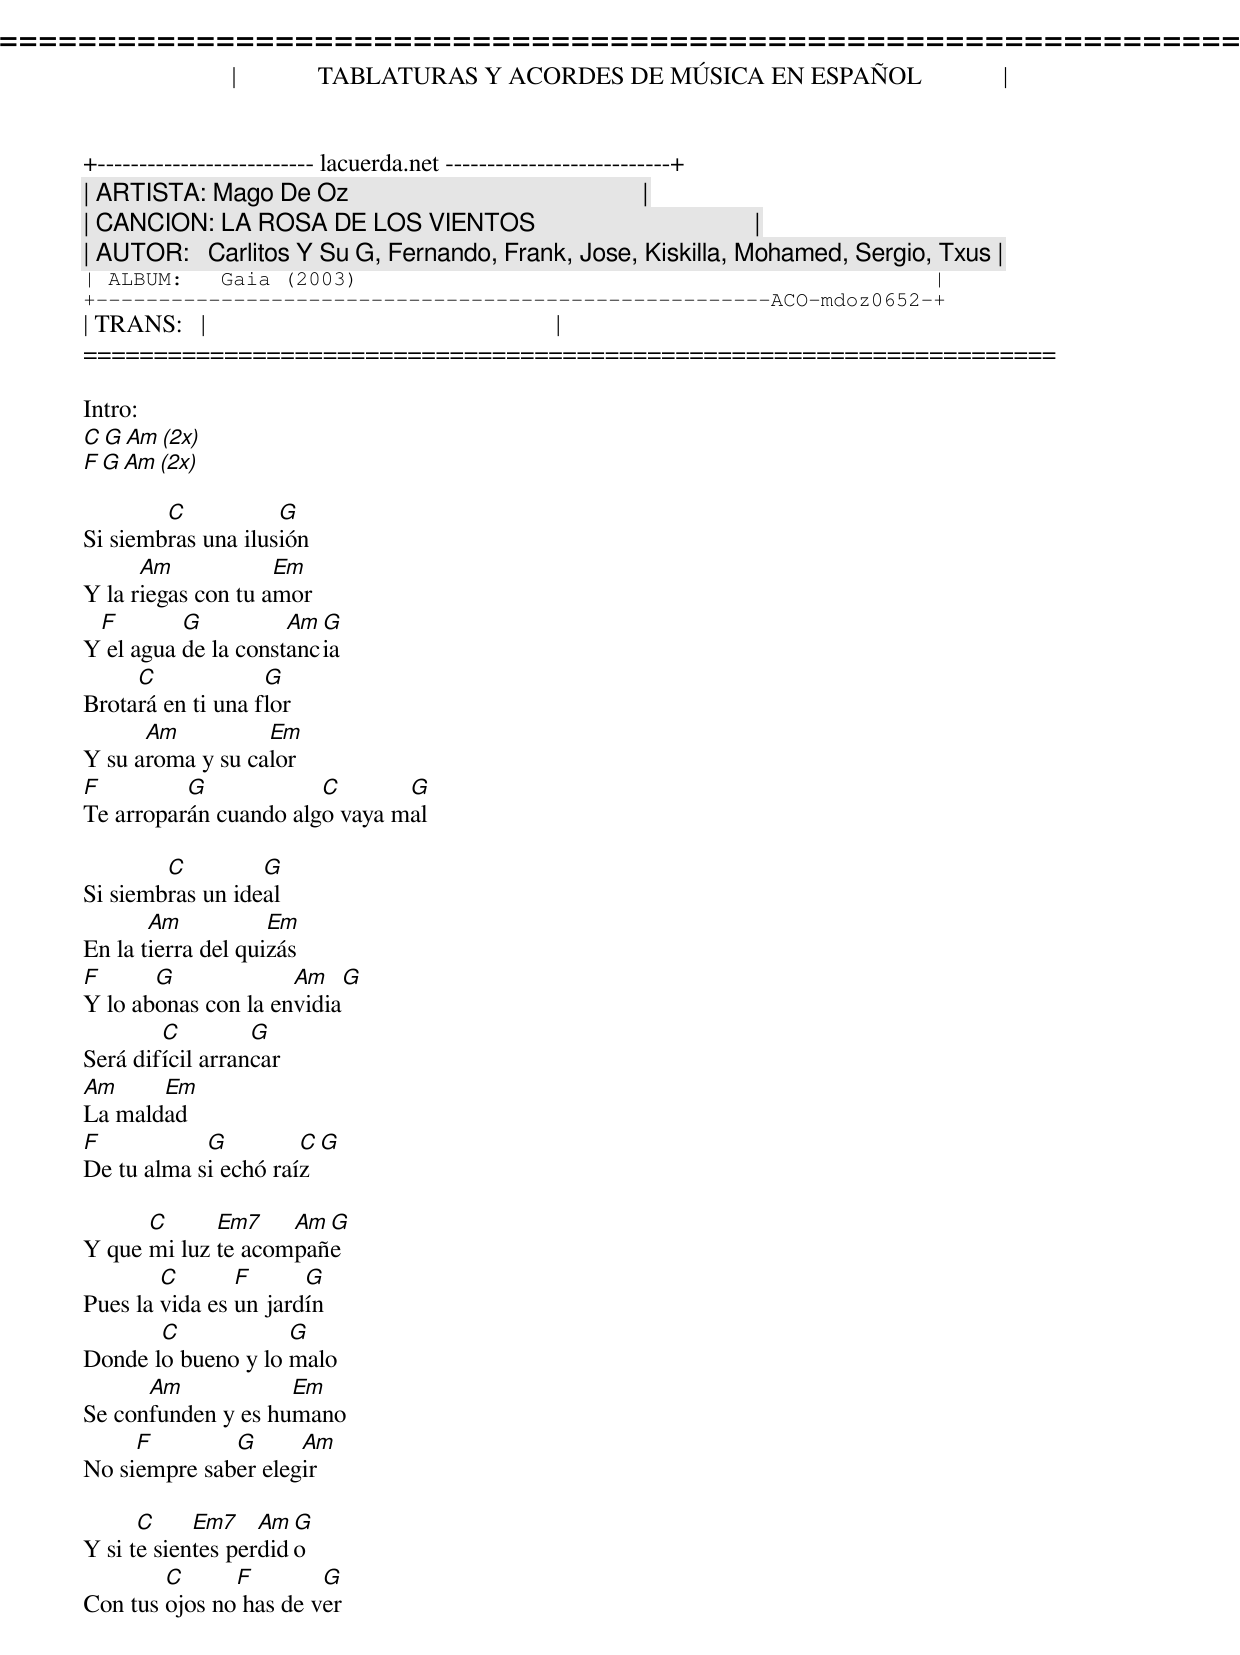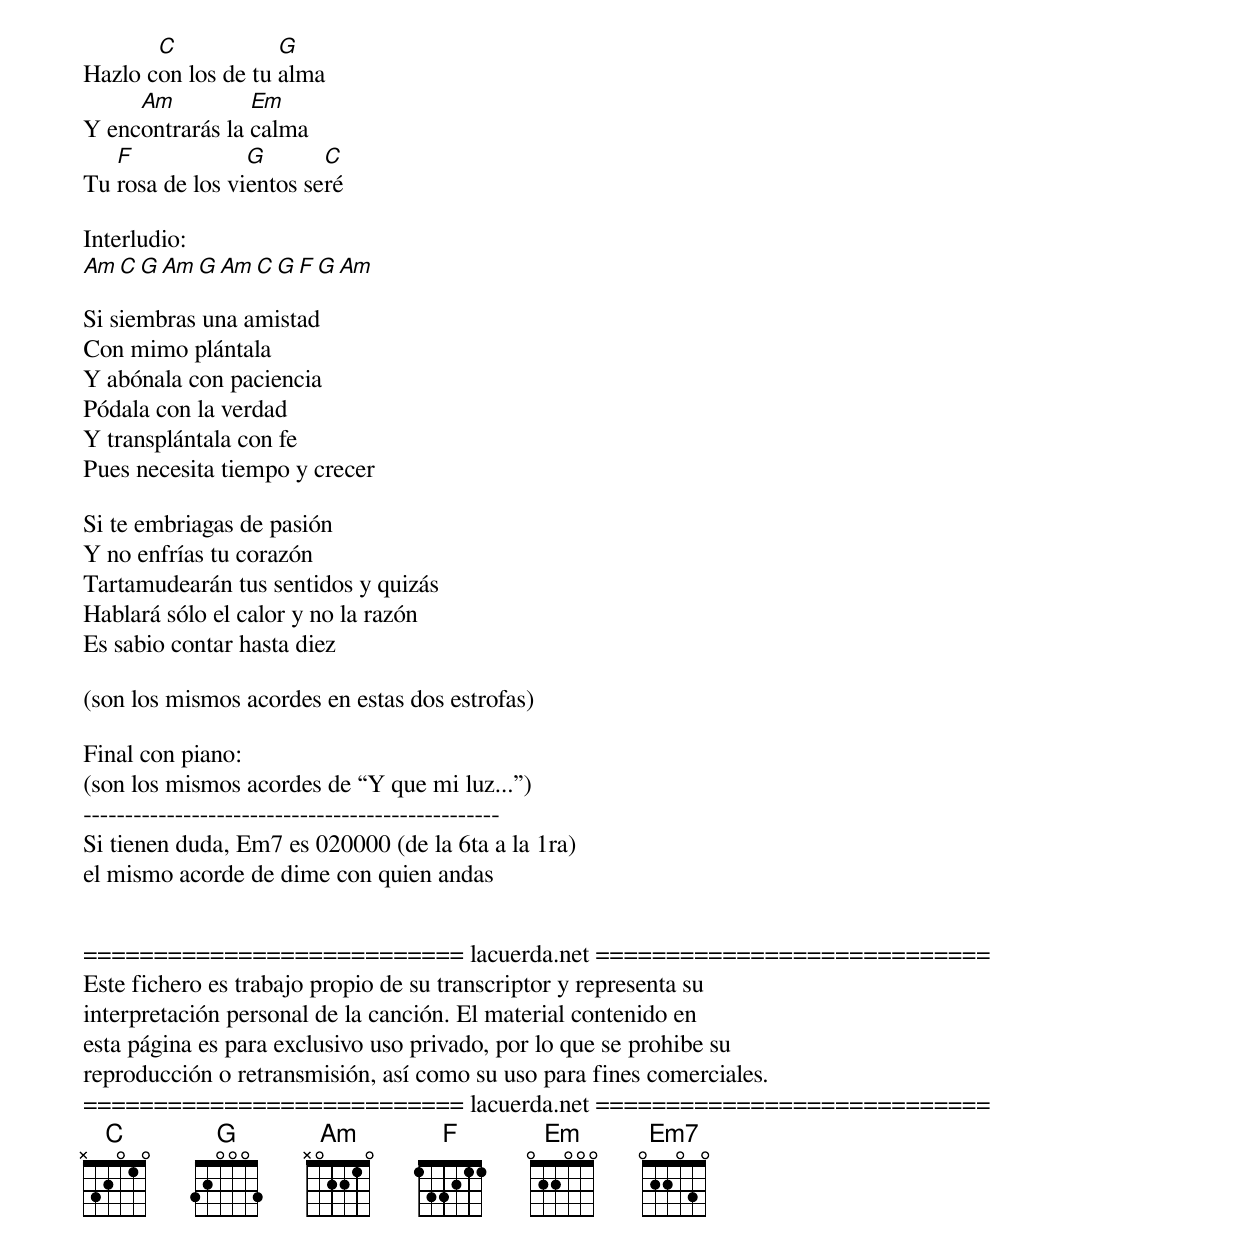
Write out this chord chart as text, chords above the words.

=====================================================================
|             TABLATURAS Y ACORDES DE MÚSICA EN ESPAÑOL             |
+-------------------------- lacuerda.net ---------------------------+
| ARTISTA: Mago De Oz                                               |
| CANCION: LA ROSA DE LOS VIENTOS                                   |
| AUTOR:   Carlitos Y Su G, Fernando, Frank, Jose, Kiskilla, Mohamed, Sergio, Txus |
| ALBUM:   Gaia (2003)                                              |
+------------------------------------------------------ACO-mdoz0652-+
| TRANS:   |                                                        |
=====================================================================

Intro:
C G Am (2x)
F G Am (2x)

        C           G
Si siembras una ilusión
      Am            Em
Y la riegas con tu amor
 F        G          Am G
Y el agua de la constancia
     C             G
Brotará en ti una flor
      Am          Em
Y su aroma y su calor
F         G            C       G
Te arroparán cuando algo vaya mal

        C         G
Si siembras un ideal
       Am           Em
En la tierra del quizás
F      G             Am     G
Y lo abonas con la envidia
        C         G
Será difícil arrancar
Am     Em
La maldad
F           G         C G
De tu alma si echó raíz

      C      Em7    Am G
Y que mi luz te acompañe
        C       F      G
Pues la vida es un jardín
       C            G
Donde lo bueno y lo malo
      Am            Em
Se confunden y es humano
     F        G      Am
No siempre saber elegir

      C     Em7    Am G
Y si te sientes perdido
        C      F        G
Con tus ojos no has de ver
       C            G
Hazlo con los de tu alma
     Am          Em
Y encontrarás la calma
   F             G       C
Tu rosa de los vientos seré

Interludio:
Am  C G Am   G  Am  C G F G Am

Si siembras una amistad
Con mimo plántala
Y abónala con paciencia
Pódala con la verdad
Y transplántala con fe
Pues necesita tiempo y crecer

Si te embriagas de pasión
Y no enfrías tu corazón
Tartamudearán tus sentidos y quizás
Hablará sólo el calor y no la razón
Es sabio contar hasta diez

(son los mismos acordes en estas dos estrofas)

Final con piano:
(son los mismos acordes de Y que mi luz...)
--------------------------------------------------
Si tienen duda, Em7 es 020000 (de la 6ta a la 1ra)
el mismo acorde de dime con quien andas


=========================== lacuerda.net ============================
Este fichero es trabajo propio de su transcriptor y representa su
interpretación personal de la canción. El material contenido en
esta página es para exclusivo uso privado, por lo que se prohibe su
reproducción o retransmisión, así como su uso para fines comerciales.
=========================== lacuerda.net ============================
